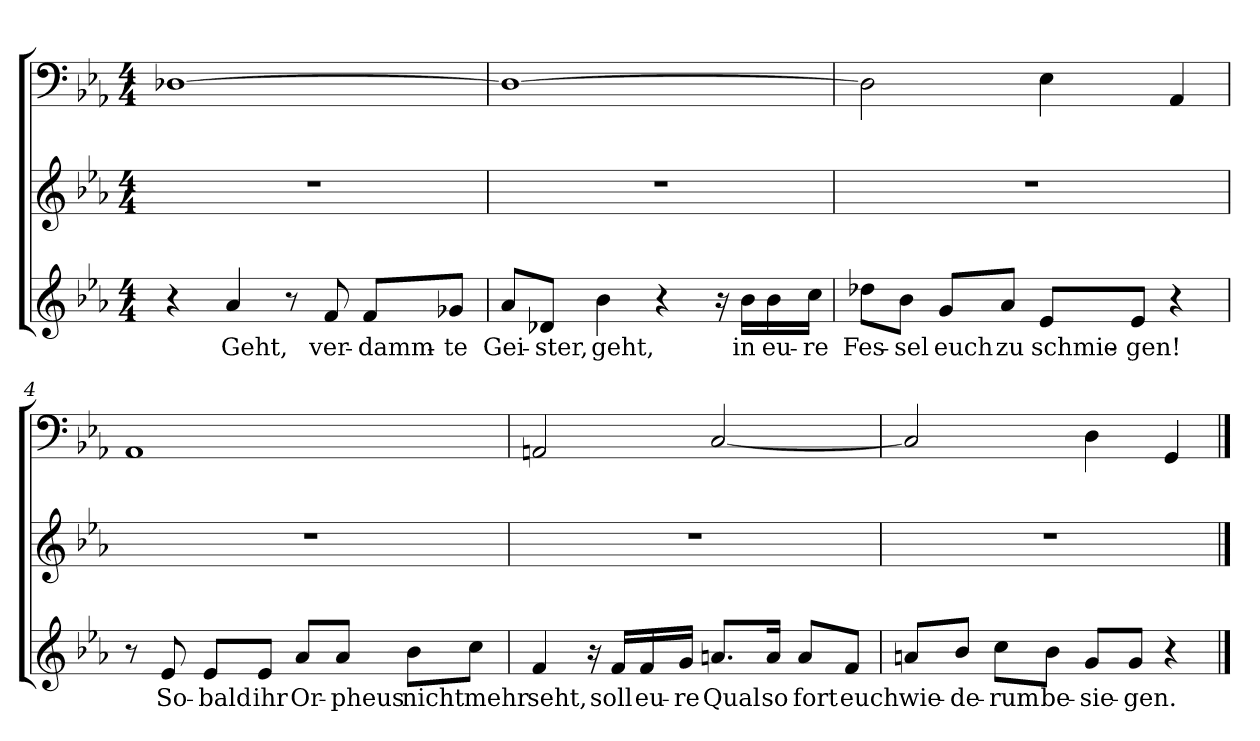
**kern	**text	**kern	**kern
*part3	*part3	*part2	*part1
*staff3	*staff3	*staff2	*staff1
*clefG2	*	*clefG2	*clefF4
*k[b-e-a-]	*	*k[b-e-a-]	*k[b-e-a-]
*c:	*	*c:	*c:
*M4/4	*	*M4/4	*M4/4
=1	=1	=1	=1
4r	.	1r	[1D-X\
4a-/	Geht,	.	.
8r	.	.	.
8f/	ver-	.	.
8f/L	-damm-	.	.
8g-X/J	-te	.	.
=2	=2	=2	=2
8a-/L	Gei-	1r	1D-\_
8d-X/J	-ster,	.	.
4b-\	geht,	.	.
4r	.	.	.
16r	.	.	.
16b-\LL	in	.	.
16b-\	eu-	.	.
16cc\JJ	-re	.	.
=3	=3	=3	=3
8dd-X\L	Fes-	1r	2D-\]
8b-\J	-sel	.	.
8g/L	euch	.	.
8a-/J	zu	.	.
8e-/L	schmie-	.	4E-\
8e-/J	-gen!	.	.
4r	.	.	4AA-/
=4	=4	=4	=4
8r	.	1r	1AA-/
8e-/	So-	.	.
8e-/L	-bald	.	.
8e-/J	ihr	.	.
8a-/L	Or-	.	.
8a-/J	-pheus	.	.
8b-\L	nicht	.	.
8cc\J	mehr	.	.
=5	=5	=5	=5
4f/	seht,	1r	2AAn/
16r	.	.	.
16f/LL	soll	.	.
16f/	eu-	.	.
16g/JJ	-re	.	.
8.an/L	Qual	.	[2C/
16a/Jk	so	.	.
8a/L	fort	.	.
8f/J	euch	.	.
=6	=6	=6	=6
8an/L	wie-	1r	2C/]
8b-/J	-de-	.	.
8cc\L	-rum	.	.
8b-\J	be-	.	.
8g/L	-sie-	.	4D\
8g/J	-gen.	.	.
4r	.	.	4GG/
==	==	==	==
*-	*-	*-	*-
